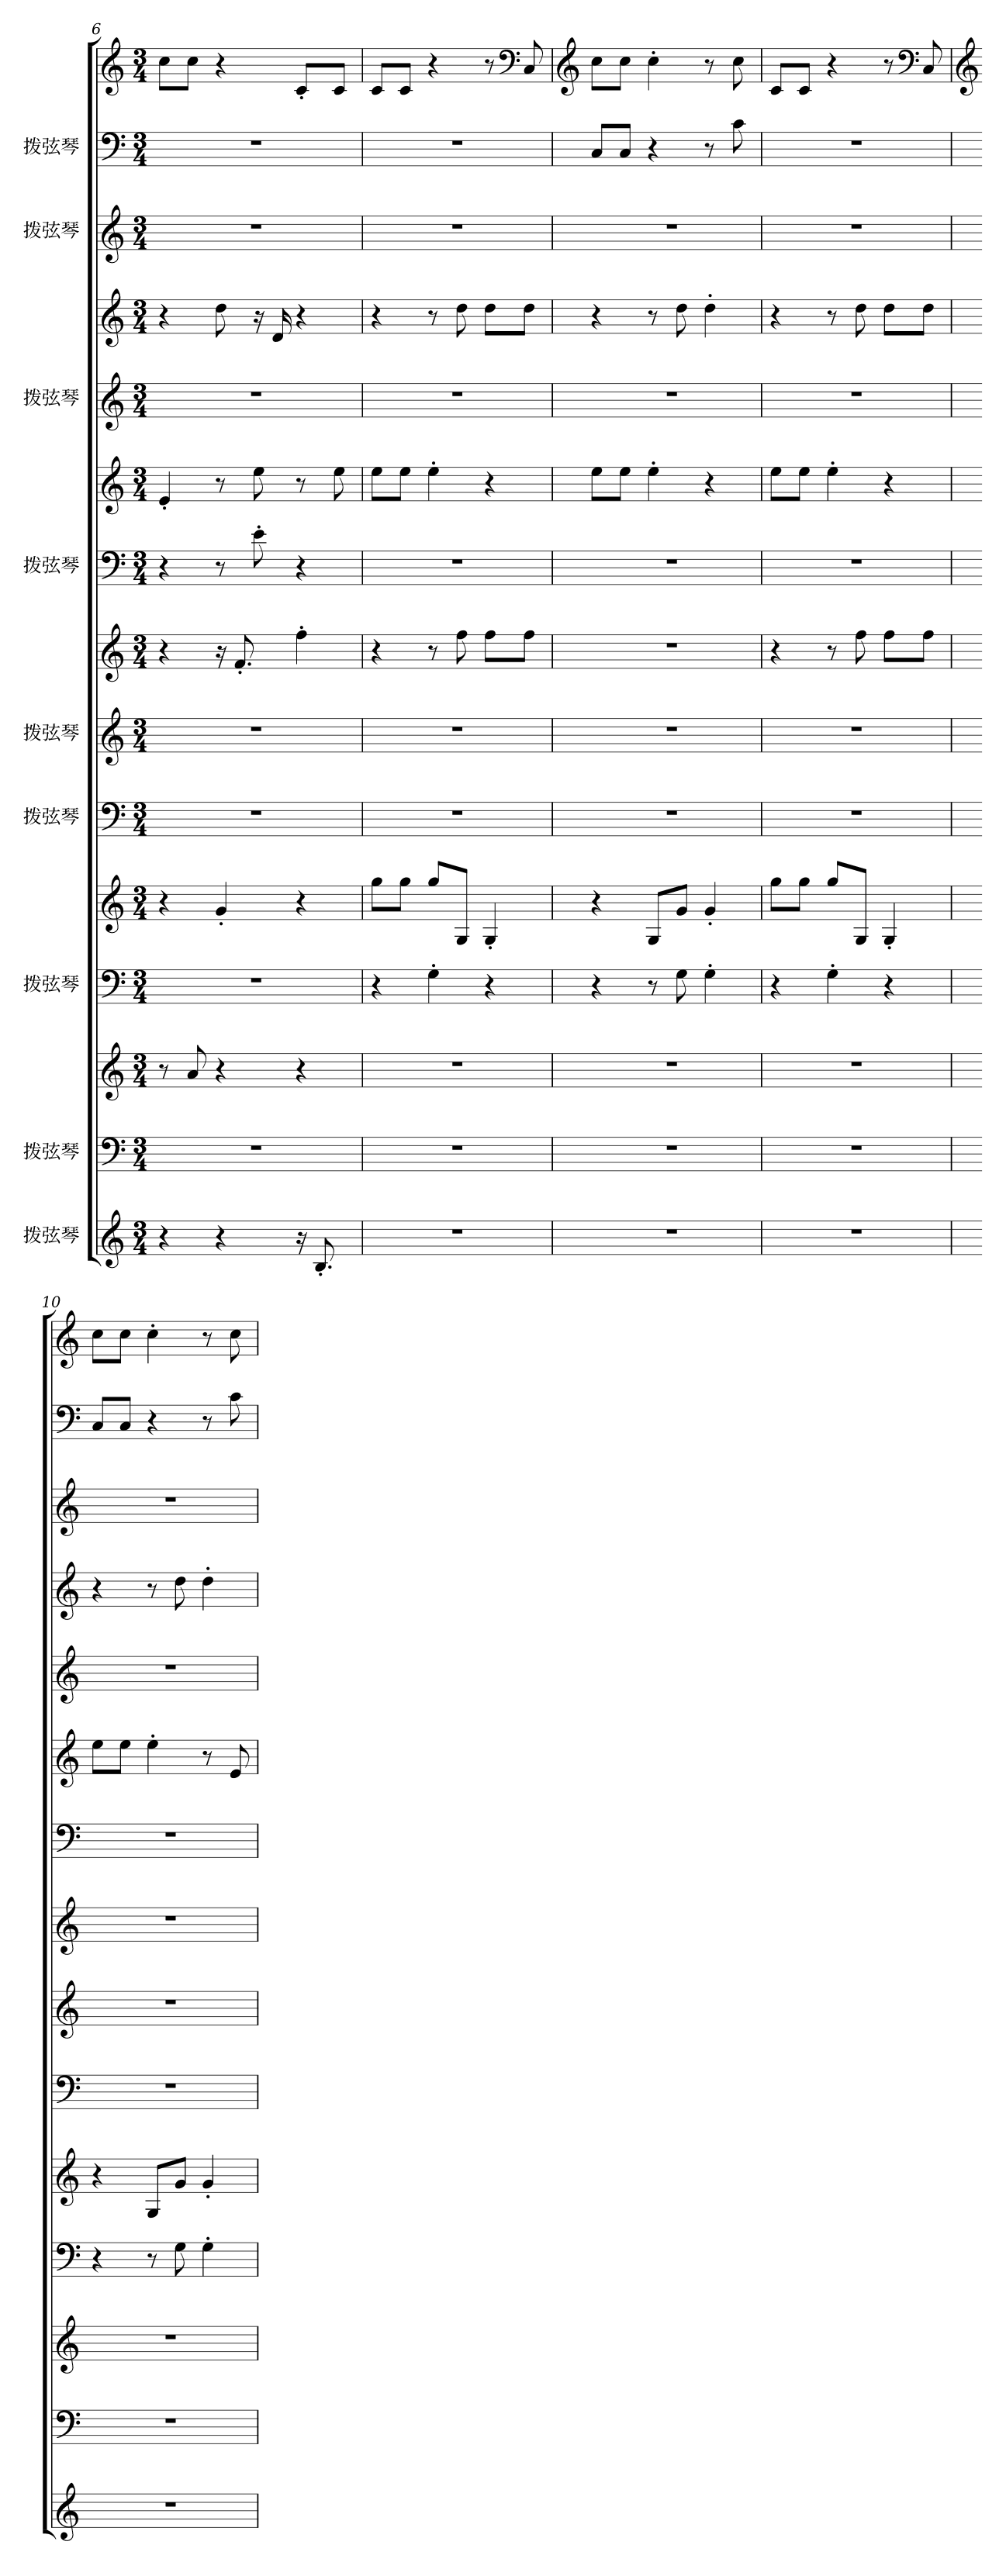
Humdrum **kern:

**kern	**kern	**kern	**kern	**kern	**kern	**kern	**kern	**kern	**kern	**kern	**kern	**kern	**kern	**kern
*part9	*part8	*part8	*part7	*part7	*part6	*part5	*part5	*part4	*part4	*part3	*part3	*part2	*part1	*part1
*staff15	*staff14	*staff13	*staff12	*staff11	*staff10	*staff9	*staff8	*staff7	*staff6	*staff5	*staff4	*staff3	*staff2	*staff1
*I"拨弦琴	*I"拨弦琴	*	*I"拨弦琴	*	*I"拨弦琴	*I"拨弦琴	*	*I"拨弦琴	*	*I"拨弦琴	*	*I"拨弦琴	*I"拨弦琴	*
!!LO:PB:g=z
*clefG2	*clefF4	*clefG2	*clefF4	*clefG2	*clefF4	*clefG2	*clefG2	*clefF4	*clefG2	*clefG2	*clefG2	*clefG2	*clefF4	*clefG2
*k[]	*k[]	*k[]	*k[]	*k[]	*k[]	*k[]	*k[]	*k[]	*k[]	*k[]	*k[]	*k[]	*k[]	*k[]
*M3/4	*M3/4	*M3/4	*M3/4	*M3/4	*M3/4	*M3/4	*M3/4	*M3/4	*M3/4	*M3/4	*M3/4	*M3/4	*M3/4	*M3/4
=6	=6	=6	=6	=6	=6	=6	=6	=6	=6	=6	=6	=6	=6	=6
4r	2.r	8r	2.r	4r	2.r	2.r	4r	4r	4e'/	2.r	4r	2.r	2.r	8cc\L
.	.	8a/	.	.	.	.	.	.	.	.	.	.	.	8cc\J
4r	.	4r	.	4g'/	.	.	16r	8r	8r	.	8dd\	.	.	4r
.	.	.	.	.	.	.	8.f'/	.	.	.	.	.	.	.
.	.	.	.	.	.	.	.	8e'\	8ee\	.	16r	.	.	.
.	.	.	.	.	.	.	.	.	.	.	16d/	.	.	.
16r	.	4r	.	4r	.	.	4ff'\	4r	8r	.	4r	.	.	8c'/L
8.B'/	.	.	.	.	.	.	.	.	.	.	.	.	.	.
.	.	.	.	.	.	.	.	.	8ee\	.	.	.	.	8c/J
=7	=7	=7	=7	=7	=7	=7	=7	=7	=7	=7	=7	=7	=7	=7
2.r	2.r	2.r	4r	8gg\L	2.r	2.r	4r	2.r	8ee\L	2.r	4r	2.r	2.r	8c/L
.	.	.	.	8gg\J	.	.	.	.	8ee\J	.	.	.	.	8c/J
.	.	.	4G'\	8gg/L	.	.	8r	.	4ee'\	.	8r	.	.	4r
.	.	.	.	8G/J	.	.	8ff\	.	.	.	8dd\	.	.	.
.	.	.	4r	4G'/	.	.	8ff\L	.	4r	.	8dd\L	.	.	8r
*	*	*	*	*	*	*	*	*	*	*	*	*	*	*clefF4
.	.	.	.	.	.	.	8ff\J	.	.	.	8dd\J	.	.	8C/
=8	=8	=8	=8	=8	=8	=8	=8	=8	=8	=8	=8	=8	=8	=8
*	*	*	*	*	*	*	*	*	*	*	*	*	*	*clefG2
2.r	2.r	2.r	4r	4r	2.r	2.r	2.r	2.r	8ee\L	2.r	4r	2.r	8C/L	8cc\L
.	.	.	.	.	.	.	.	.	8ee\J	.	.	.	8C/J	8cc\J
.	.	.	8r	8G/L	.	.	.	.	4ee'\	.	8r	.	4r	4cc'\
.	.	.	8G\	8g/J	.	.	.	.	.	.	8dd\	.	.	.
.	.	.	4G'\	4g'/	.	.	.	.	4r	.	4dd'\	.	8r	8r
.	.	.	.	.	.	.	.	.	.	.	.	.	8c\	8cc\
=9	=9	=9	=9	=9	=9	=9	=9	=9	=9	=9	=9	=9	=9	=9
2.r	2.r	2.r	4r	8gg\L	2.r	2.r	4r	2.r	8ee\L	2.r	4r	2.r	2.r	8c/L
.	.	.	.	8gg\J	.	.	.	.	8ee\J	.	.	.	.	8c/J
.	.	.	4G'\	8gg/L	.	.	8r	.	4ee'\	.	8r	.	.	4r
.	.	.	.	8G/J	.	.	8ff\	.	.	.	8dd\	.	.	.
.	.	.	4r	4G'/	.	.	8ff\L	.	4r	.	8dd\L	.	.	8r
*	*	*	*	*	*	*	*	*	*	*	*	*	*	*clefF4
.	.	.	.	.	.	.	8ff\J	.	.	.	8dd\J	.	.	8C/
!!LO:PB:g=z
=10	=10	=10	=10	=10	=10	=10	=10	=10	=10	=10	=10	=10	=10	=10
*	*	*	*	*	*	*	*	*	*	*	*	*	*	*clefG2
2.r	2.r	2.r	4r	4r	2.r	2.r	2.r	2.r	8ee\L	2.r	4r	2.r	8C/L	8cc\L
.	.	.	.	.	.	.	.	.	8ee\J	.	.	.	8C/J	8cc\J
.	.	.	8r	8G/L	.	.	.	.	4ee'\	.	8r	.	4r	4cc'\
.	.	.	8G\	8g/J	.	.	.	.	.	.	8dd\	.	.	.
.	.	.	4G'\	4g'/	.	.	.	.	8r	.	4dd'\	.	8r	8r
.	.	.	.	.	.	.	.	.	8e/	.	.	.	8c\	8cc\
=	=	=	=	=	=	=	=	=	=	=	=	=	=	=
*-	*-	*-	*-	*-	*-	*-	*-	*-	*-	*-	*-	*-	*-	*-
